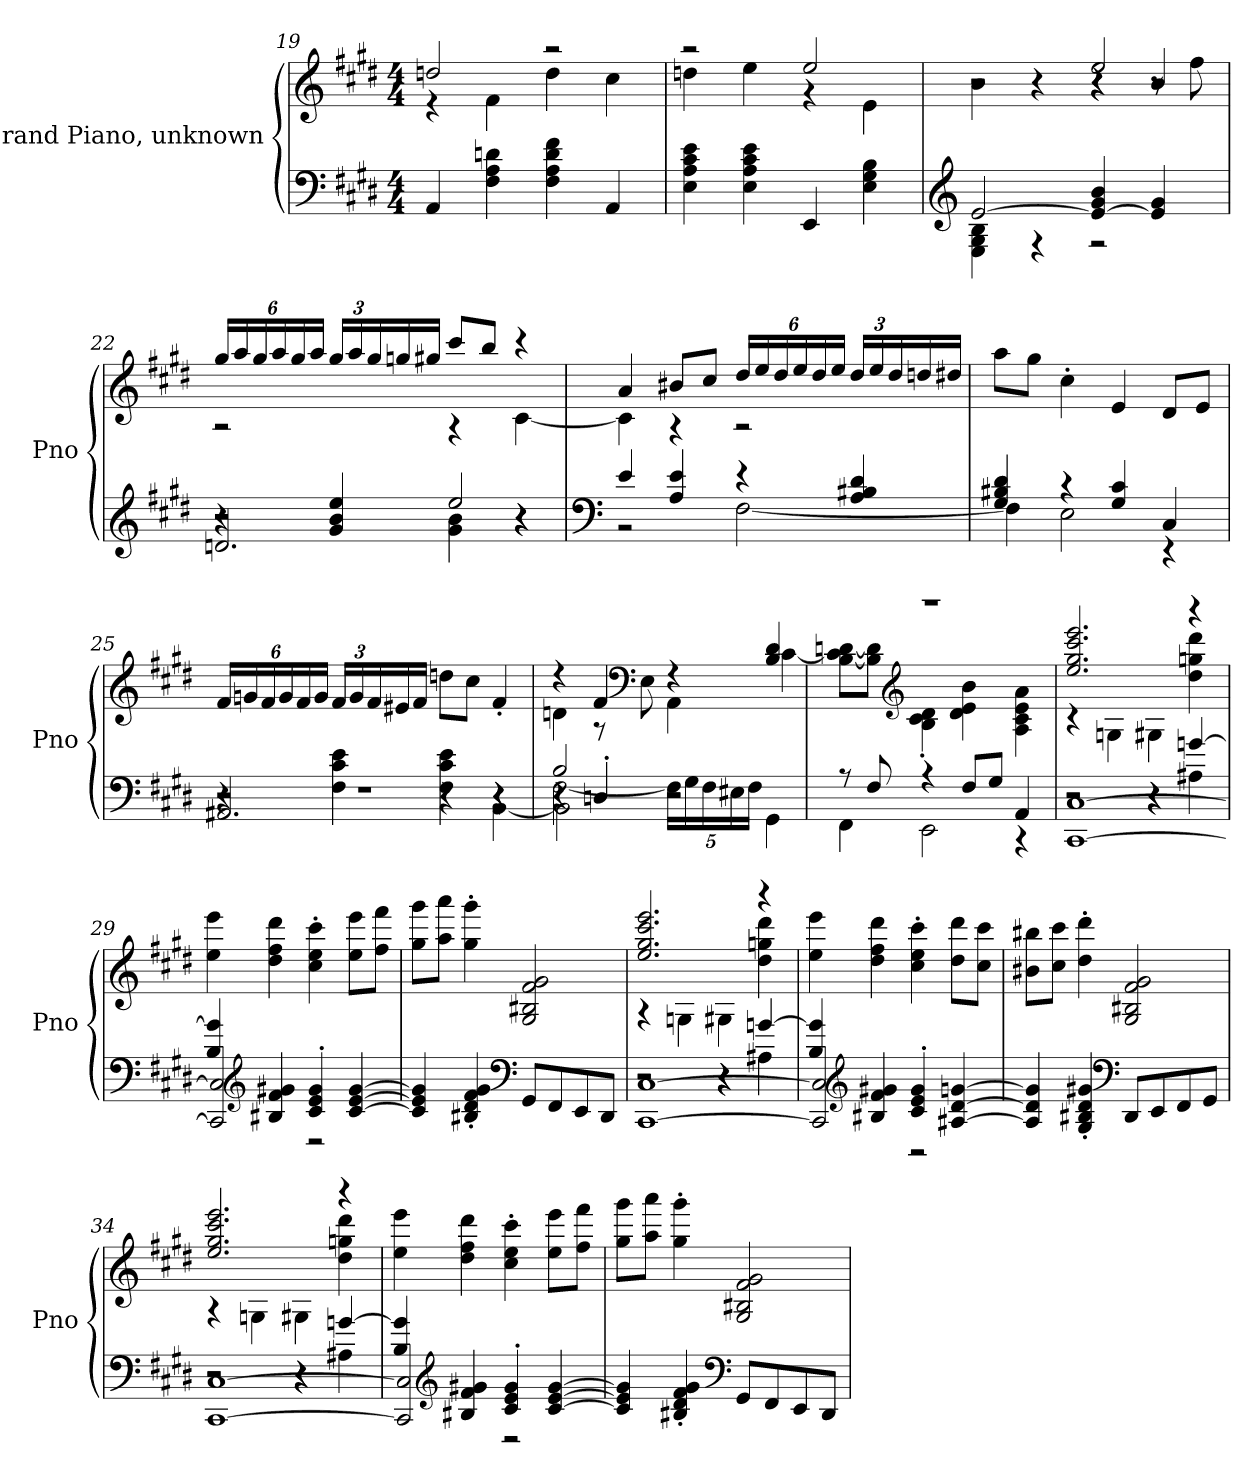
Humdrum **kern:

**kern	**kern
*part1	*part1
*staff2	*staff1
*I"Grand Piano, unknown	*
*I'Pno	*
*clefF4	*clefG2
*k[f#c#g#d#]	*k[f#c#g#d#]
*M4/4	*M4/4
=19	=19
*	*^
4AA/	2ddn/	4r
4F#\ 4A\ 4dn\	.	4f#\
4F#\ 4A\ 4d\ 4f#\	2r	4dd\
4AA/	.	4cc#\
=20	=20	=20
4E\ 4A\ 4c#\ 4e\	2r	4ddn\
4E\ 4A\ 4c#\ 4e\	.	4ee\
4EE/	2ee/	4r
4E\ 4G#\ 4B\	.	4e\
*	*v	*v
=21	=21
*clefG2	*
*^	*^
*	*	*	*^
[2e/	4E\ 4G#\ 4B\	2r	4b\	2r
.	4r	.	4r	.
4e/_ 4g#/ 4b/	2r	2ee/	4r	4r
4e/] 4g#/	.	.	8r	4b/
.	.	.	8ff#\	.
*	*	*v	*v	*v
=22	=22	=22
*	*^	*
*	*	*	*Xbrackettup
*	*	*	*^
4r	2r	2.dn/	24gg#/LL	2r
.	.	.	24aa/	.
.	.	.	24gg#/	.
.	.	.	24aa/	.
.	.	.	24gg#/	.
.	.	.	24aa/JJ	.
4g#/ 4b/ 4ee/	.	.	24gg#/LL	.
.	.	.	24aa/	.
.	.	.	24gg#/	.
.	.	.	16ggn/	.
.	.	.	16gg#X/JJ	.
2ee/	4g#\ 4b\	.	8ccc#/L	4r
.	.	.	8bb/J	.
.	4r	4r	4r	[4c#\
*v	*v	*v	*	*
!!LO:LB:g=z	!!
=23	=23	=23
*clefF4	*	*
*^	*	*
4e/	2r	4a/	4c#\]
4A/ 4e/	.	8b#X/L	4r
.	.	8cc#/J	.
4r	[2F#\	24dd#/LL	2r
.	.	24ee/	.
.	.	24dd#/	.
.	.	24ee/	.
.	.	24dd#/	.
.	.	24ee/JJ	.
4A/ 4B#X/ 4d#/	.	24dd#/LL	.
.	.	24ee/	.
.	.	24dd#/	.
.	.	16ddn/	.
.	.	16dd#X/JJ	.
*	*	*v	*v
=24	=24	=24
4G#/ 4B#X/ 4d#/	4F#\]	8aa\L
.	.	8gg#\J
4r	2E\	4cc#'\
4G#/ 4c#/	.	4e/
4C#/	4r	8d#/L
.	.	8e/J
=25	=25	=25
*^	*^	*
1r	4r	2.AA#X/	2r	24f#/LL
.	.	.	.	24gn/
.	.	.	.	24f#/
.	.	.	.	24g/
.	.	.	.	24f#/
.	.	.	.	24g/JJ
.	4F#\ 4c#\ 4e\	.	.	24f#/LL
.	.	.	.	24g/
.	.	.	.	24f#/
.	.	.	.	16e#X/
.	.	.	.	16f#/JJ
.	4F#\ 4c#\ 4e\	.	4r	8ddn\L
.	.	.	.	8cc#\J
.	4r	4r	[4BB\	4f#'/
!!LO:PB:g=z
=26	=26	=26	=26	=26
*	*	*	*	*^
2B/	[2F#\	4r	2BB\]	4r	4dn\
.	.	4Dn'/	.	4f#/	8r
*	*	*	*	*clefF4	*
.	.	.	.	.	8E\
*	*Xbrackettup	*	*	*	*
2r	20F#\LL]	2r	2r	4r	4AA\
.	20G#\	.	.	.	.
.	20F#\	.	.	.	.
.	20E#X\	.	.	.	.
.	20F#\JJ	.	.	.	.
.	4GG#\	.	.	4B/ 4d/	[4c#\
*	*v	*v	*v	*	*
=27	=27	=27	=27
8r	4FF#\	1r	[8B\ 8c#\] [8dn\L
8F#/	.	.	8B\] 8d\]J
*	*	*clefG2	*
4r	2EE\	.	4B\' 4c#\' 4d\'
8F#/L	.	.	4d\ 4e\ 4b\
8G#/J	.	.	.
4AA/	4r	.	4A\ 4c#\ 4e\ 4a\
=28	=28	=28	=28
*	*^	*	*
2r	2r	[1CC# [1C#	2.ee/ 2.gg#/ 2.ccc#/ 2.eee/	4r
.	.	.	.	4Gn\
4r	4r	.	.	4G#X\
[4gn/	4A#X\	.	4r	4dd#\ 4ggn\ 4ddd#\
*	*v	*v	*	*
*	*	*v	*v
=29	=29	=29
4B/ 4g/]	2CC#/] 2C#/]	4ee\ 4eee\
*clefG2	*	*
4B#X/ 4f#/ 4g#X/	.	4dd#\ 4ff#\ 4ddd#\
4c#/' 4e/' 4g#/'	2r	4cc#\' 4ee\' 4ccc#\'
[4c#/ [4e/ [4g#/	.	8ee\ 8eee\L
.	.	8ff#\ 8fff#\J
*v	*v	*
!!LO:LB:g=z
=30	=30
4c#/] 4e/] 4g#/]	8gg#\ 8ggg#\L
.	8aa\ 8aaa\J
4B#X/' 4d#/' 4f#/' 4g#/'	4gg#\' 4ggg#\'
*clefF4	*
8GG#/L	2G#/ 2B#X/ 2f#/ 2g#/
8FF#/	.
8EE/	.
8DD#/J	.
=31	=31
*^	*^
*	*^	*	*
2r	2r	[1CC# [1C#	2.ee/ 2.gg#/ 2.ccc#/ 2.eee/	4r
.	.	.	.	4Gn\
4r	4r	.	.	4G#X\
[4gn/	4A#X\	.	4r	4dd#\ 4ggn\ 4ddd#\
*	*v	*v	*	*
*	*	*v	*v
=32	=32	=32
4B/ 4g/]	2CC#/] 2C#/]	4ee\ 4eee\
*clefG2	*	*
4B#X/ 4f#/ 4g#X/	.	4dd#\ 4ff#\ 4ddd#\
4c#/' 4e/' 4g#/'	2r	4cc#\' 4ee\' 4ccc#\'
[4A#X/ [4d#/ [4gn/	.	8dd#\ 8ddd#\L
.	.	8cc#\ 8ccc#\J
*v	*v	*
=33	=33
4A#/] 4d#/] 4g/]	8b#X\ 8bb#X\L
.	8cc#\ 8ccc#\J
4G#/' 4B#X/' 4d#/' 4g#X/'	4dd#\' 4ddd#\'
*clefF4	*
8DD#/L	2G#/ 2B#X/ 2f#/ 2g#/
8EE/	.
8FF#/	.
8GG#/J	.
!!LO:LB:g=z
=34	=34
*^	*^
*	*^	*	*
2r	2r	[1CC# [1C#	2.ee/ 2.gg#/ 2.ccc#/ 2.eee/	4r
.	.	.	.	4Gn\
4r	4r	.	.	4G#X\
[4gn/	4A#X\	.	4r	4dd#\ 4ggn\ 4ddd#\
*	*v	*v	*	*
*	*	*v	*v
=35	=35	=35
4B/ 4g/]	2CC#/] 2C#/]	4ee\ 4eee\
*clefG2	*	*
4B#X/ 4f#/ 4g#X/	.	4dd#\ 4ff#\ 4ddd#\
4c#/' 4e/' 4g#/'	2r	4cc#\' 4ee\' 4ccc#\'
[4c#/ [4e/ [4g#/	.	8ee\ 8eee\L
.	.	8ff#\ 8fff#\J
*v	*v	*
=36	=36
4c#/] 4e/] 4g#/]	8gg#\ 8ggg#\L
.	8aa\ 8aaa\J
4B#X/' 4d#/' 4f#/' 4g#/'	4gg#\' 4ggg#\'
*clefF4	*
8GG#/L	2G#/ 2B#X/ 2f#/ 2g#/
8FF#/	.
8EE/	.
8DD#/J	.
=	=
*-	*-
